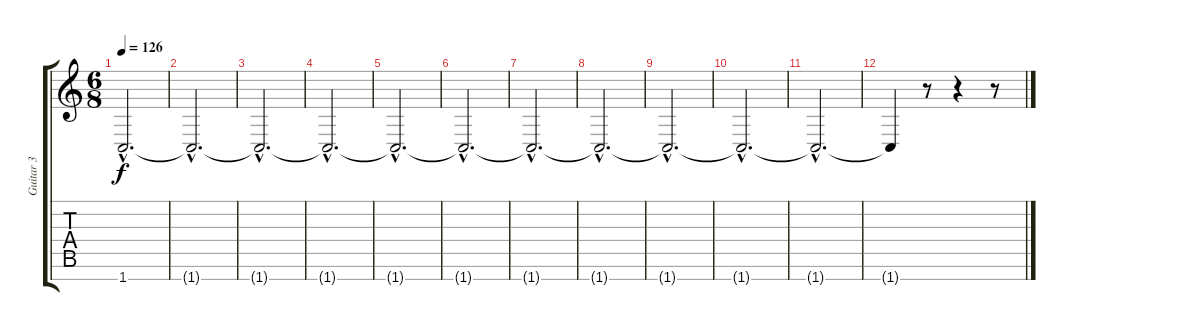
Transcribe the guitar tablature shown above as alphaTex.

\track ("Guitar 3" "Guitar 3") {instrument acousticguitarnylon}
\staff {score tabs}
\tuning (E4 B3 G3 D3 A2 E2 B1) {hide}
\ts (6 8)
\tempo 126
\clef g2
\ks c
1.7{hac t}.2{d dy f} |
1.7{hac t}.2{d} |
1.7{hac t}.2{d} |
1.7{hac t}.2{d} |
1.7{hac t}.2{d} |
1.7{hac t}.2{d} |
1.7{hac t}.2{d} |
1.7{hac t}.2{d} |
1.7{hac t}.2{d} |
1.7{hac t}.2{d} |
1.7{hac t}.2{d} |
1.7{t}.4 r.8 r.4 r.8
